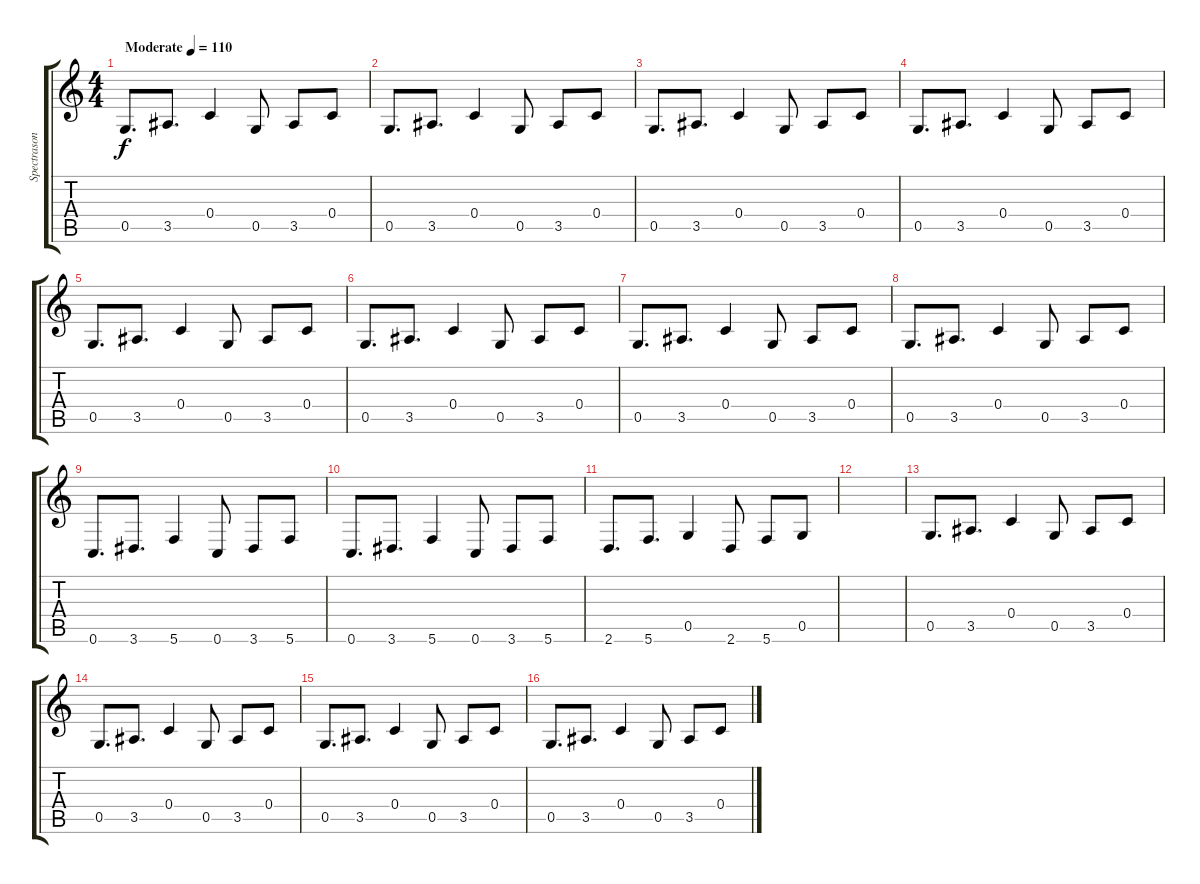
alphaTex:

\track ("Spectrasonics Omnisphere" "Spectrason") {instrument synthbass1}
\staff {score tabs}
\tuning (E4 C4 G3 C3 G2 C2) {hide}
\ts (4 4)
\tempo (110 "Moderate")
\clef g2
\ks c
0.5.8{d dy f instrument synthbass1} 3.5.8{d} 0.4.4 0.5.8 3.5.8 0.4.8 |
0.5.8{d} 3.5.8{d} 0.4.4 0.5.8 3.5.8 0.4.8 |
0.5.8{d} 3.5.8{d} 0.4.4 0.5.8 3.5.8 0.4.8 |
0.5.8{d} 3.5.8{d} 0.4.4 0.5.8 3.5.8 0.4.8 |
0.5.8{d} 3.5.8{d} 0.4.4 0.5.8 3.5.8 0.4.8 |
0.5.8{d} 3.5.8{d} 0.4.4 0.5.8 3.5.8 0.4.8 |
0.5.8{d} 3.5.8{d} 0.4.4 0.5.8 3.5.8 0.4.8 |
0.5.8{d} 3.5.8{d} 0.4.4 0.5.8 3.5.8 0.4.8 |
0.6.8{d} 3.6.8{d} 5.6.4 0.6.8 3.6.8 5.6.8 |
0.6.8{d} 3.6.8{d} 5.6.4 0.6.8 3.6.8 5.6.8 |
2.6.8{d} 5.6.8{d} 0.5.4 2.6.8 5.6.8 0.5.8 |
|
0.5.8{d} 3.5.8{d} 0.4.4 0.5.8 3.5.8 0.4.8 |
0.5.8{d} 3.5.8{d} 0.4.4 0.5.8 3.5.8 0.4.8 |
0.5.8{d} 3.5.8{d} 0.4.4 0.5.8 3.5.8 0.4.8 |
0.5.8{d} 3.5.8{d} 0.4.4 0.5.8 3.5.8 0.4.8
